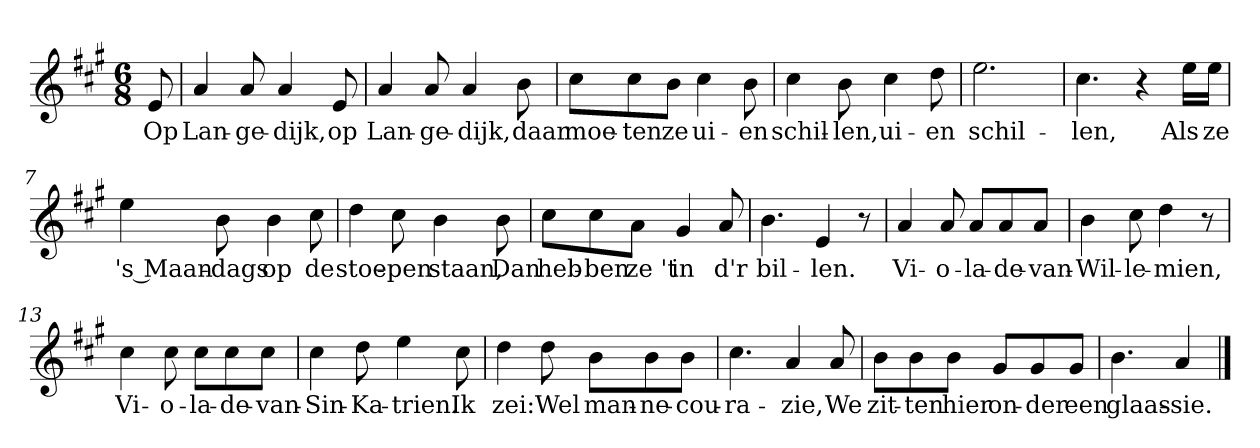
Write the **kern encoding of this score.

**kern	**text
*part1	*part1
*staff1	*staff1
*clefG2	*
*k[f#c#g#]	*
*A:	*
*M6/8	*
*MM120	*
=	=
8e	Op
=1	=1
4a	Lan-
8a	-ge-
4a	-dijk,
8e	op
=2	=2
4a	Lan-
8a	-ge-
4a	-dijk,
8b	daar
=3	=3
8cc#\L	moe-
8cc#\	-ten
8b\J	ze
4cc#	ui-
8b	-en
=4	=4
4cc#	schil-
8b	-len,
4cc#	ui-
8dd	-en
=5	=5
2.ee	schil-
=6	=6
4.cc#	-len,
4r	.
16ee\LL	Als
16ee\JJ	ze
=7	=7
4ee	's Maan-
8b	-dags
4b	op
8cc#	de
=8	=8
4dd	stoe-
8cc#	-pen
4b	staan,
8b	Dan
=9	=9
8cc#\L	heb-
8cc#\	-ben
8a\J	ze 't
4g#	in
8a	d'r
=10	=10
4.b	bil-
4e	-len.
8r	.
=11	=11
4a	Vi-
8a	-o-
8a/L	-la-
8a/	-de-
8a/J	-van-
=12	=12
4b	-Wil-
8cc#	-le-
4dd	-mien,
8r	.
=13	=13
4cc#	Vi-
8cc#	-o-
8cc#\L	-la-
8cc#\	-de-
8cc#\J	-van-
=14	=14
4cc#	-Sin-
8dd	-Ka-
4ee	-trien.
8cc#	Ik
=15	=15
4dd	zei:
8dd	Wel
8b\L	man-
8b\	-ne-
8b\J	-cou-
=16	=16
4.cc#	-ra-
4a	-zie,
8a	We
=17	=17
8b\L	zit-
8b\	-ten
8b\J	hier
8g#/L	on-
8g#/	-der
8g#/J	een
=18	=18
4.b	glaas-
4a	-sie.
==	==
*-	*-
